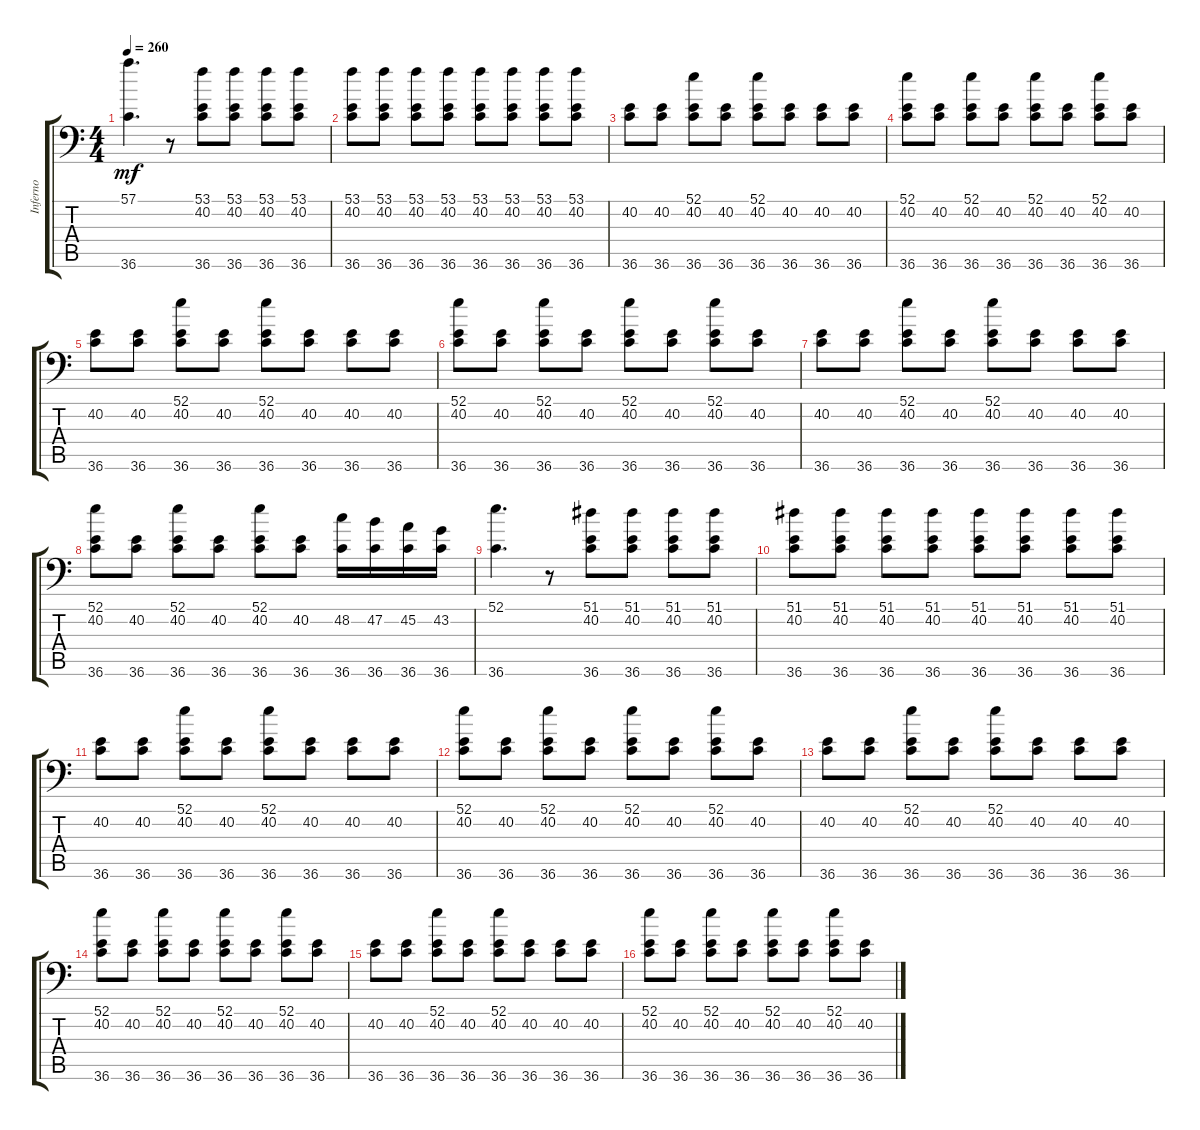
\track ("Inferno" "Inferno") {instrument acousticgrandpiano}
\staff {score tabs}
\tuning (C-1 C-1 C-1 C-1 C-1 C-1) {hide}
\ts (4 4)
\tempo 260
\clef f4
\ks c
(57.1 36.6).4{d dy mf} r.8 (53.1 40.2 36.6).8 (53.1 40.2 36.6).8 (53.1 40.2 36.6).8 (53.1 40.2 36.6).8 |
(53.1 40.2 36.6).8 (53.1 40.2 36.6).8 (53.1 40.2 36.6).8 (53.1 40.2 36.6).8 (53.1 40.2 36.6).8 (53.1 40.2 36.6).8 (53.1 40.2 36.6).8 (53.1 40.2 36.6).8 |
(40.2 36.6).8 (40.2 36.6).8 (52.1 40.2 36.6).8 (40.2 36.6).8 (52.1 40.2 36.6).8 (40.2 36.6).8 (40.2 36.6).8 (40.2 36.6).8 |
(52.1 40.2 36.6).8 (40.2 36.6).8 (52.1 40.2 36.6).8 (40.2 36.6).8 (52.1 40.2 36.6).8 (40.2 36.6).8 (52.1 40.2 36.6).8 (40.2 36.6).8 |
(40.2 36.6).8 (40.2 36.6).8 (52.1 40.2 36.6).8 (40.2 36.6).8 (52.1 40.2 36.6).8 (40.2 36.6).8 (40.2 36.6).8 (40.2 36.6).8 |
(52.1 40.2 36.6).8 (40.2 36.6).8 (52.1 40.2 36.6).8 (40.2 36.6).8 (52.1 40.2 36.6).8 (40.2 36.6).8 (52.1 40.2 36.6).8 (40.2 36.6).8 |
(40.2 36.6).8 (40.2 36.6).8 (52.1 40.2 36.6).8 (40.2 36.6).8 (52.1 40.2 36.6).8 (40.2 36.6).8 (40.2 36.6).8 (40.2 36.6).8 |
(52.1 40.2 36.6).8 (40.2 36.6).8 (52.1 40.2 36.6).8 (40.2 36.6).8 (52.1 40.2 36.6).8 (40.2 36.6).8 (48.2 36.6).16 (47.2 36.6).16 (45.2 36.6).16 (43.2 36.6).16 |
(52.1 36.6).4{d} r.8 (51.1 40.2 36.6).8 (51.1 40.2 36.6).8 (51.1 40.2 36.6).8 (51.1 40.2 36.6).8 |
(51.1 40.2 36.6).8 (51.1 40.2 36.6).8 (51.1 40.2 36.6).8 (51.1 40.2 36.6).8 (51.1 40.2 36.6).8 (51.1 40.2 36.6).8 (51.1 40.2 36.6).8 (51.1 40.2 36.6).8 |
(40.2 36.6).8 (40.2 36.6).8 (52.1 40.2 36.6).8 (40.2 36.6).8 (52.1 40.2 36.6).8 (40.2 36.6).8 (40.2 36.6).8 (40.2 36.6).8 |
(52.1 40.2 36.6).8 (40.2 36.6).8 (52.1 40.2 36.6).8 (40.2 36.6).8 (52.1 40.2 36.6).8 (40.2 36.6).8 (52.1 40.2 36.6).8 (40.2 36.6).8 |
(40.2 36.6).8 (40.2 36.6).8 (52.1 40.2 36.6).8 (40.2 36.6).8 (52.1 40.2 36.6).8 (40.2 36.6).8 (40.2 36.6).8 (40.2 36.6).8 |
(52.1 40.2 36.6).8 (40.2 36.6).8 (52.1 40.2 36.6).8 (40.2 36.6).8 (52.1 40.2 36.6).8 (40.2 36.6).8 (52.1 40.2 36.6).8 (40.2 36.6).8 |
(40.2 36.6).8 (40.2 36.6).8 (52.1 40.2 36.6).8 (40.2 36.6).8 (52.1 40.2 36.6).8 (40.2 36.6).8 (40.2 36.6).8 (40.2 36.6).8 |
(52.1 40.2 36.6).8 (40.2 36.6).8 (52.1 40.2 36.6).8 (40.2 36.6).8 (52.1 40.2 36.6).8 (40.2 36.6).8 (52.1 40.2 36.6).8 (40.2 36.6).8
